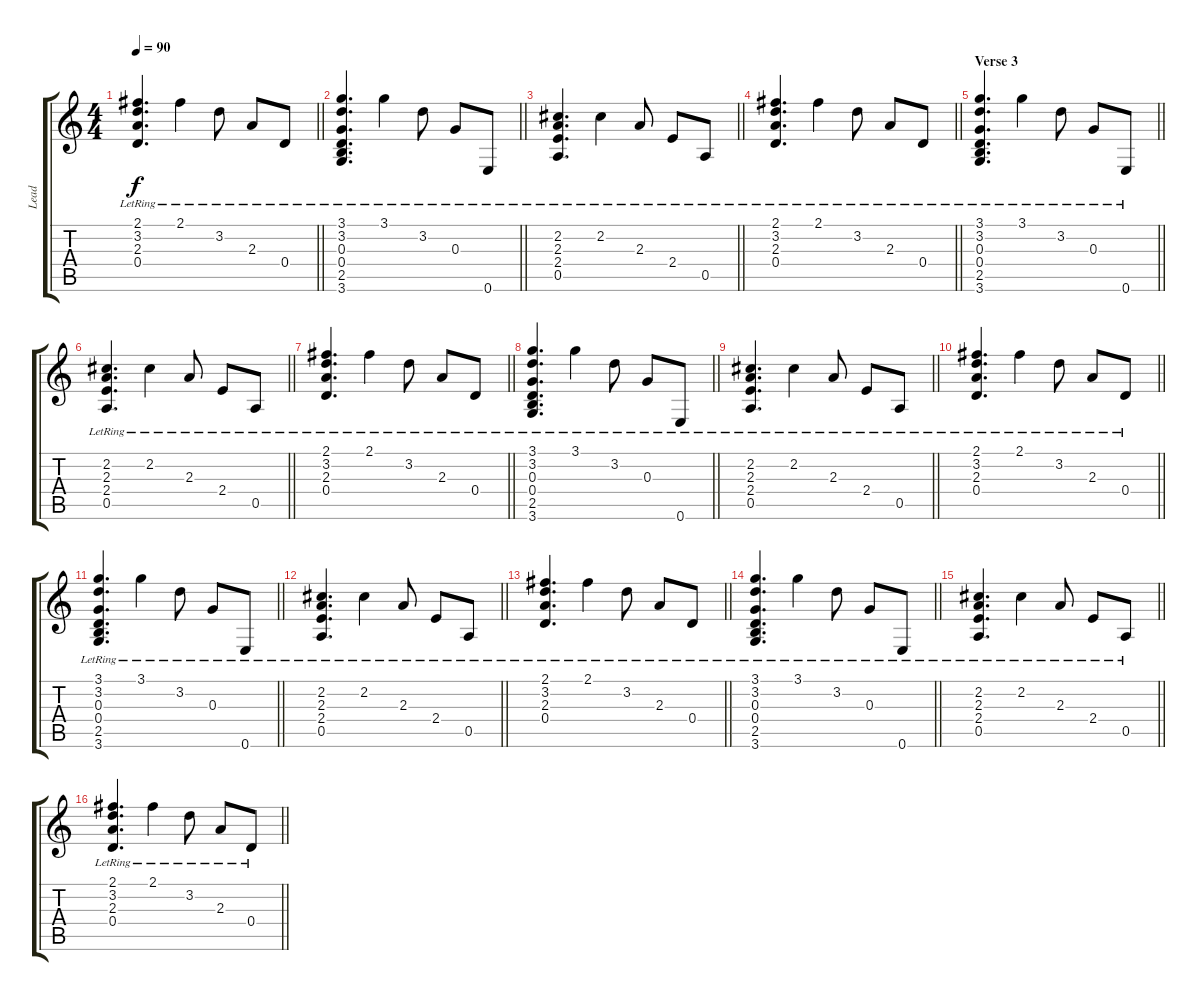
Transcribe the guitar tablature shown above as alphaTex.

\track ("Lead" "Lead") {instrument acousticguitarsteel}
\staff {score tabs}
\tuning (E4 B3 G3 D3 A2 E2) {hide}
\ts (4 4)
\tempo 90
\clef g2
\barLineRight lightlight
\ks c
(2.1{lr} 3.2{lr} 2.3{lr} 0.4{lr}).4{d dy f} 2.1{lr}.4 3.2{lr}.8 2.3{lr}.8 0.4{lr}.8 |
\barLineRight lightlight
(3.1{lr} 3.2{lr} 0.3{lr} 0.4{lr} 2.5{lr} 3.6{lr}).4{d} 3.1{lr}.4 3.2{lr}.8 0.3{lr}.8 0.6{lr}.8 |
\barLineRight lightlight
(2.2{lr} 2.3{lr} 2.4{lr} 0.5{lr}).4{d} 2.2{lr}.4 2.3{lr}.8 2.4{lr}.8 0.5{lr}.8 |
\barLineRight lightlight
(2.1{lr} 3.2{lr} 2.3{lr} 0.4{lr}).4{d} 2.1{lr}.4 3.2{lr}.8 2.3{lr}.8 0.4{lr}.8 |
\section ("" "Verse 3")
\barLineRight lightlight
(3.1{lr} 3.2{lr} 0.3{lr} 0.4{lr} 2.5{lr} 3.6{lr}).4{d} 3.1{lr}.4 3.2{lr}.8 0.3{lr}.8 0.6{lr}.8 |
\barLineRight lightlight
(2.2{lr} 2.3{lr} 2.4{lr} 0.5{lr}).4{d} 2.2{lr}.4 2.3{lr}.8 2.4{lr}.8 0.5{lr}.8 |
\barLineRight lightlight
(2.1{lr} 3.2{lr} 2.3{lr} 0.4{lr}).4{d} 2.1{lr}.4 3.2{lr}.8 2.3{lr}.8 0.4{lr}.8 |
\barLineRight lightlight
(3.1{lr} 3.2{lr} 0.3{lr} 0.4{lr} 2.5{lr} 3.6{lr}).4{d} 3.1{lr}.4 3.2{lr}.8 0.3{lr}.8 0.6{lr}.8 |
\barLineRight lightlight
(2.2{lr} 2.3{lr} 2.4{lr} 0.5{lr}).4{d} 2.2{lr}.4 2.3{lr}.8 2.4{lr}.8 0.5{lr}.8 |
\barLineRight lightlight
(2.1{lr} 3.2{lr} 2.3{lr} 0.4{lr}).4{d} 2.1{lr}.4 3.2{lr}.8 2.3{lr}.8 0.4{lr}.8 |
\barLineRight lightlight
(3.1{lr} 3.2{lr} 0.3{lr} 0.4{lr} 2.5{lr} 3.6{lr}).4{d} 3.1{lr}.4 3.2{lr}.8 0.3{lr}.8 0.6{lr}.8 |
\barLineRight lightlight
(2.2{lr} 2.3{lr} 2.4{lr} 0.5{lr}).4{d} 2.2{lr}.4 2.3{lr}.8 2.4{lr}.8 0.5{lr}.8 |
\barLineRight lightlight
(2.1{lr} 3.2{lr} 2.3{lr} 0.4{lr}).4{d} 2.1{lr}.4 3.2{lr}.8 2.3{lr}.8 0.4{lr}.8 |
\barLineRight lightlight
(3.1{lr} 3.2{lr} 0.3{lr} 0.4{lr} 2.5{lr} 3.6{lr}).4{d} 3.1{lr}.4 3.2{lr}.8 0.3{lr}.8 0.6{lr}.8 |
\barLineRight lightlight
(2.2{lr} 2.3{lr} 2.4{lr} 0.5{lr}).4{d} 2.2{lr}.4 2.3{lr}.8 2.4{lr}.8 0.5{lr}.8 |
\barLineRight lightlight
(2.1{lr} 3.2{lr} 2.3{lr} 0.4{lr}).4{d} 2.1{lr}.4 3.2{lr}.8 2.3{lr}.8 0.4{lr}.8
